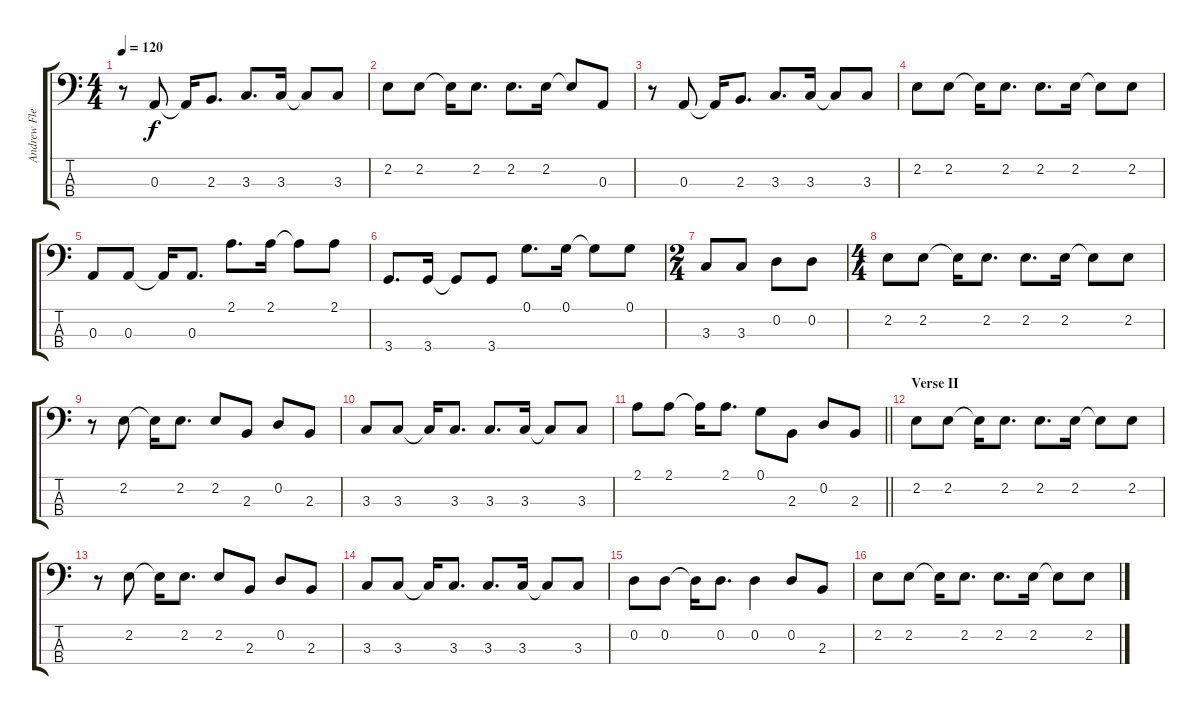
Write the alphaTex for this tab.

\track ("Andrew Fletcher - Synth Bass" "Andrew Fle") {instrument synthbass1}
\staff {score tabs}
\tuning (G2 D2 A1 E1) {hide}
\ts (4 4)
\tempo 120
\clef f4
\ks c
r.8{dy f} 0.3.8 0.3{t}.16 2.3.8{d} 3.3.8{d} 3.3.16 3.3{t}.8 3.3.8 |
2.2.8 2.2.8 2.2{t}.16 2.2.8{d} 2.2.8{d} 2.2.16 2.2{t}.8 0.3.8 |
r.8 0.3.8 0.3{t}.16 2.3.8{d} 3.3.8{d} 3.3.16 3.3{t}.8 3.3.8 |
2.2.8 2.2.8 2.2{t}.16 2.2.8{d} 2.2.8{d} 2.2.16 2.2{t}.8 2.2.8 |
0.3.8 0.3.8 0.3{t}.16 0.3.8{d} 2.1.8{d} 2.1.16 2.1{t}.8 2.1.8 |
3.4.8{d} 3.4.16 3.4{t}.8 3.4.8 0.1.8{d} 0.1.16 0.1{t}.8 0.1.8 |
\ts (2 4)
3.3.8 3.3.8 0.2.8 0.2.8 |
\ts (4 4)
2.2.8 2.2.8 2.2{t}.16 2.2.8{d} 2.2.8{d} 2.2.16 2.2{t}.8 2.2.8 |
r.8 2.2.8 2.2{t}.16 2.2.8{d} 2.2.8 2.3.8 0.2.8 2.3.8 |
3.3.8 3.3.8 3.3{t}.16 3.3.8{d} 3.3.8{d} 3.3.16 3.3{t}.8 3.3.8 |
\barLineRight lightlight
2.1.8 2.1.8 2.1{t}.16 2.1.8{d} 0.1.8 2.3.8 0.2.8 2.3.8 |
\section ("" "Verse II")
2.2.8 2.2.8 2.2{t}.16 2.2.8{d} 2.2.8{d} 2.2.16 2.2{t}.8 2.2.8 |
r.8 2.2.8 2.2{t}.16 2.2.8{d} 2.2.8 2.3.8 0.2.8 2.3.8 |
3.3.8 3.3.8 3.3{t}.16 3.3.8{d} 3.3.8{d} 3.3.16 3.3{t}.8 3.3.8 |
0.2.8 0.2.8 0.2{t}.16 0.2.8{d} 0.2.4 0.2.8 2.3.8 |
2.2.8 2.2.8 2.2{t}.16 2.2.8{d} 2.2.8{d} 2.2.16 2.2{t}.8 2.2.8
